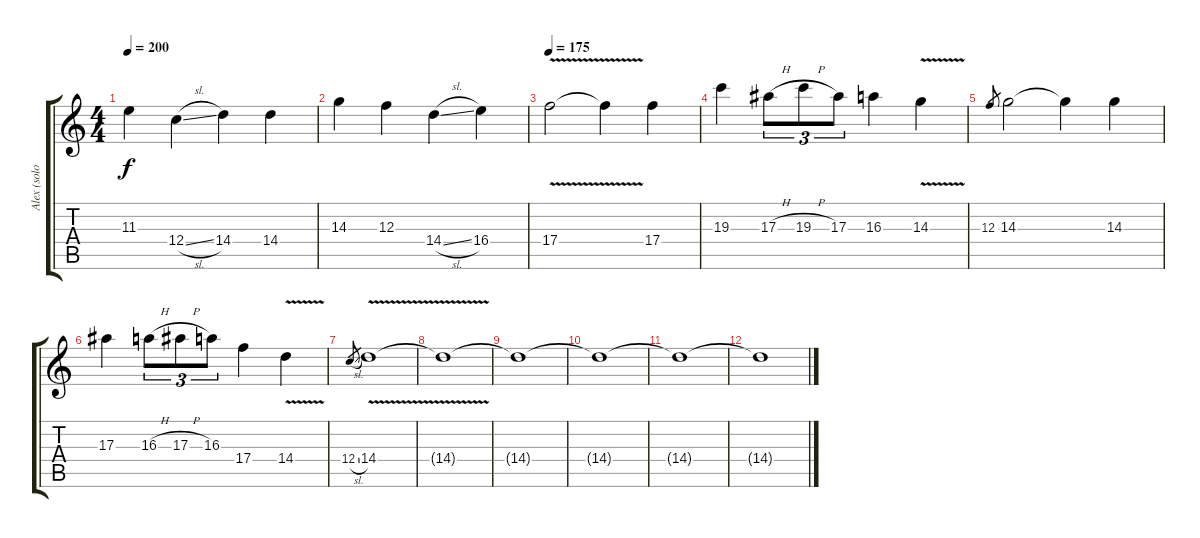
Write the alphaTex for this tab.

\track ("Alex (solo) " "Alex (solo") {instrument overdrivenguitar}
\staff {score tabs}
\tuning (D4 A3 F3 C3 G2 C2) {hide}
\ts (4 4)
\tempo 200
\clef g2
\ks c
11.3{t}.4{dy f} 12.4{sl}.4 14.4.4 14.4.4 |
14.3.4 12.3.4 14.4{sl}.4 16.4.4 |
\tempo 175
17.4{v}.2 17.4{t}.4 17.4.4 |
19.3.4 17.3{h}.8{tu (3 2)} 19.3{h}.8{tu (3 2)} 17.3.8{tu (3 2)} 16.3.4 14.3{v}.4 |
12.3.8{gr} 14.3.2 14.3{t}.4 14.3.4 |
17.3.4 16.3{h}.8{tu (3 2)} 17.3{h}.8{tu (3 2)} 16.3.8{tu (3 2)} 17.4.4 14.4{v}.4 |
12.4{sl}.8{gr} 14.4{v}.1 |
14.4{t}.1 |
14.4{t}.1 |
14.4{t}.1 |
14.4{t}.1 |
14.4{t}.1
